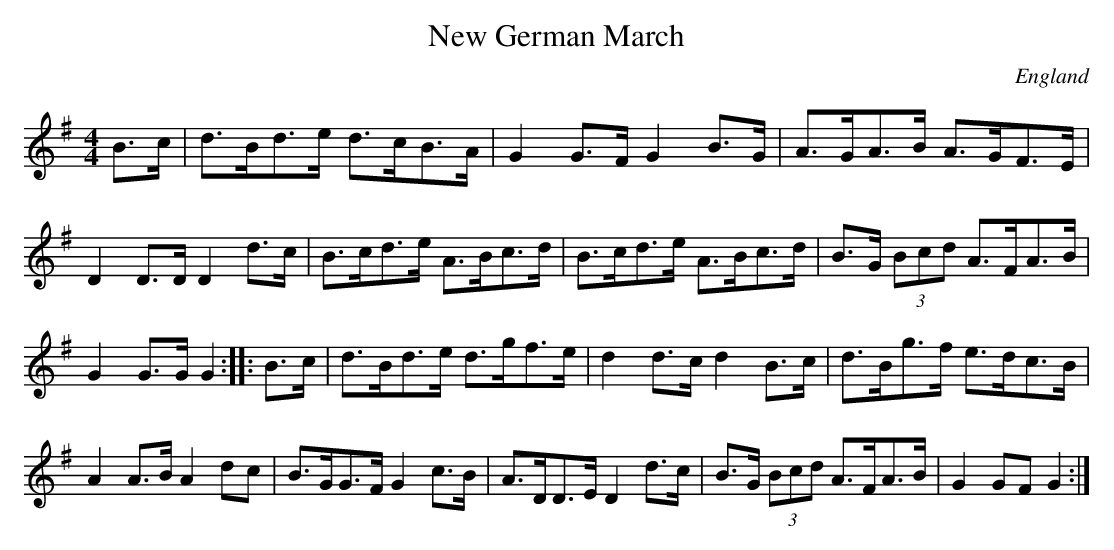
X:1
T:New German March
O:England
M:4/4
K:G
B>c|\
d>Bd>e d>cB>A | G2G>F G2B>G | \
A>GA>B A>GF>E | D2D>D D2d>c | \
B>cd>e A>Bc>d | B>cd>e A>Bc>d |\
B>G (3Bcd A>FA>B | G2G>G G2::\
B>c |\
d>Bd>e d>gf>e | d2d>c d2B>c | \
d>Bg>f e>dc>B | A2A>B A2dc |\
B>GG>F G2c>B | A>DD>E D2d>c | \
B>G (3Bcd A>FA>B | G2GF G2 :|**
